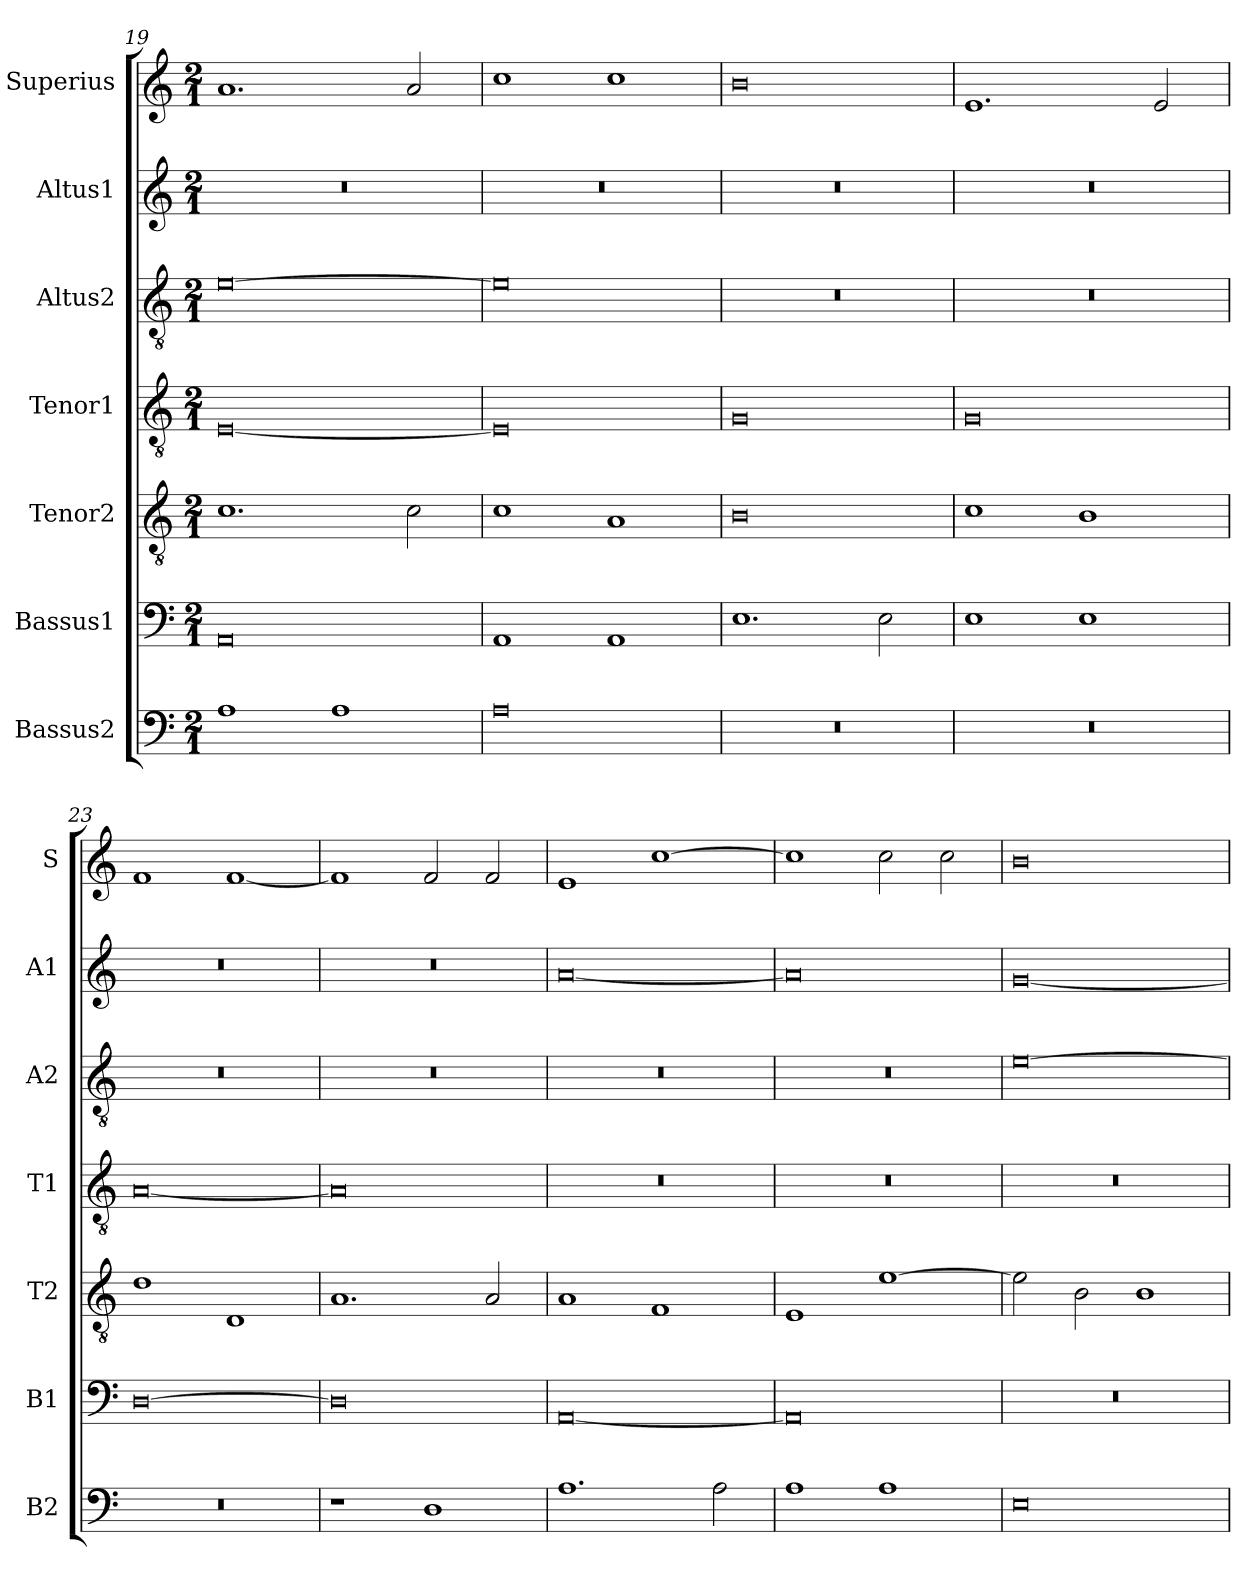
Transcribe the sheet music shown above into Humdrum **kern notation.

**kern	**kern	**kern	**kern	**kern	**kern	**kern
*part7	*part6	*part5	*part4	*part3	*part2	*part1
*staff7	*staff6	*staff5	*staff4	*staff3	*staff2	*staff1
*I"Bassus2	*I"Bassus1	*I"Tenor2	*I"Tenor1	*I"Altus2	*I"Altus1	*I"Superius
*I'B2	*I'B1	*I'T2	*I'T1	*I'A2	*I'A1	*I'S
*clefF4	*clefF4	*clefGv2	*clefGv2	*clefGv2	*clefG2	*clefG2
*k[]	*k[]	*k[]	*k[]	*k[]	*k[]	*k[]
*M2/1	*M2/1	*M2/1	*M2/1	*M2/1	*M2/1	*M2/1
=19	=19	=19	=19	=19	=19	=19
1A	0AA	1.c	[0E	[0e	0r	1.a
1A	.	.	.	.	.	.
.	.	2c\	.	.	.	2a/
=20	=20	=20	=20	=20	=20	=20
0A	1AA	1c	0E]	0e]	0r	1cc
.	1AA	1A	.	.	.	1cc
=21	=21	=21	=21	=21	=21	=21
0r	1.E	0B	0G	0r	0r	0b
.	2E\	.	.	.	.	.
=22	=22	=22	=22	=22	=22	=22
0r	1E	1c	0G	0r	0r	1.e
.	1E	1B	.	.	.	.
.	.	.	.	.	.	2e/
=23	=23	=23	=23	=23	=23	=23
0r	[0D	1d	[0A	0r	0r	1f
.	.	1D	.	.	.	[1f
=24	=24	=24	=24	=24	=24	=24
1r	0D]	1.A	0A]	0r	0r	1f]
1D	.	.	.	.	.	2f/
.	.	2A/	.	.	.	2f/
=25	=25	=25	=25	=25	=25	=25
1.A	[0AA	1A	0r	0r	[0a	1e
.	.	1F	.	.	.	[1cc
2A\	.	.	.	.	.	.
=26	=26	=26	=26	=26	=26	=26
1A	0AA]	1E	0r	0r	0a]	1cc]
1A	.	[1e	.	.	.	2cc\
.	.	.	.	.	.	2cc\
=27	=27	=27	=27	=27	=27	=27
0E	0r	2e\]	0r	[0e	[0g	0b
.	.	2B\	.	.	.	.
.	.	1B	.	.	.	.
=	=	=	=	=	=	=
*-	*-	*-	*-	*-	*-	*-
